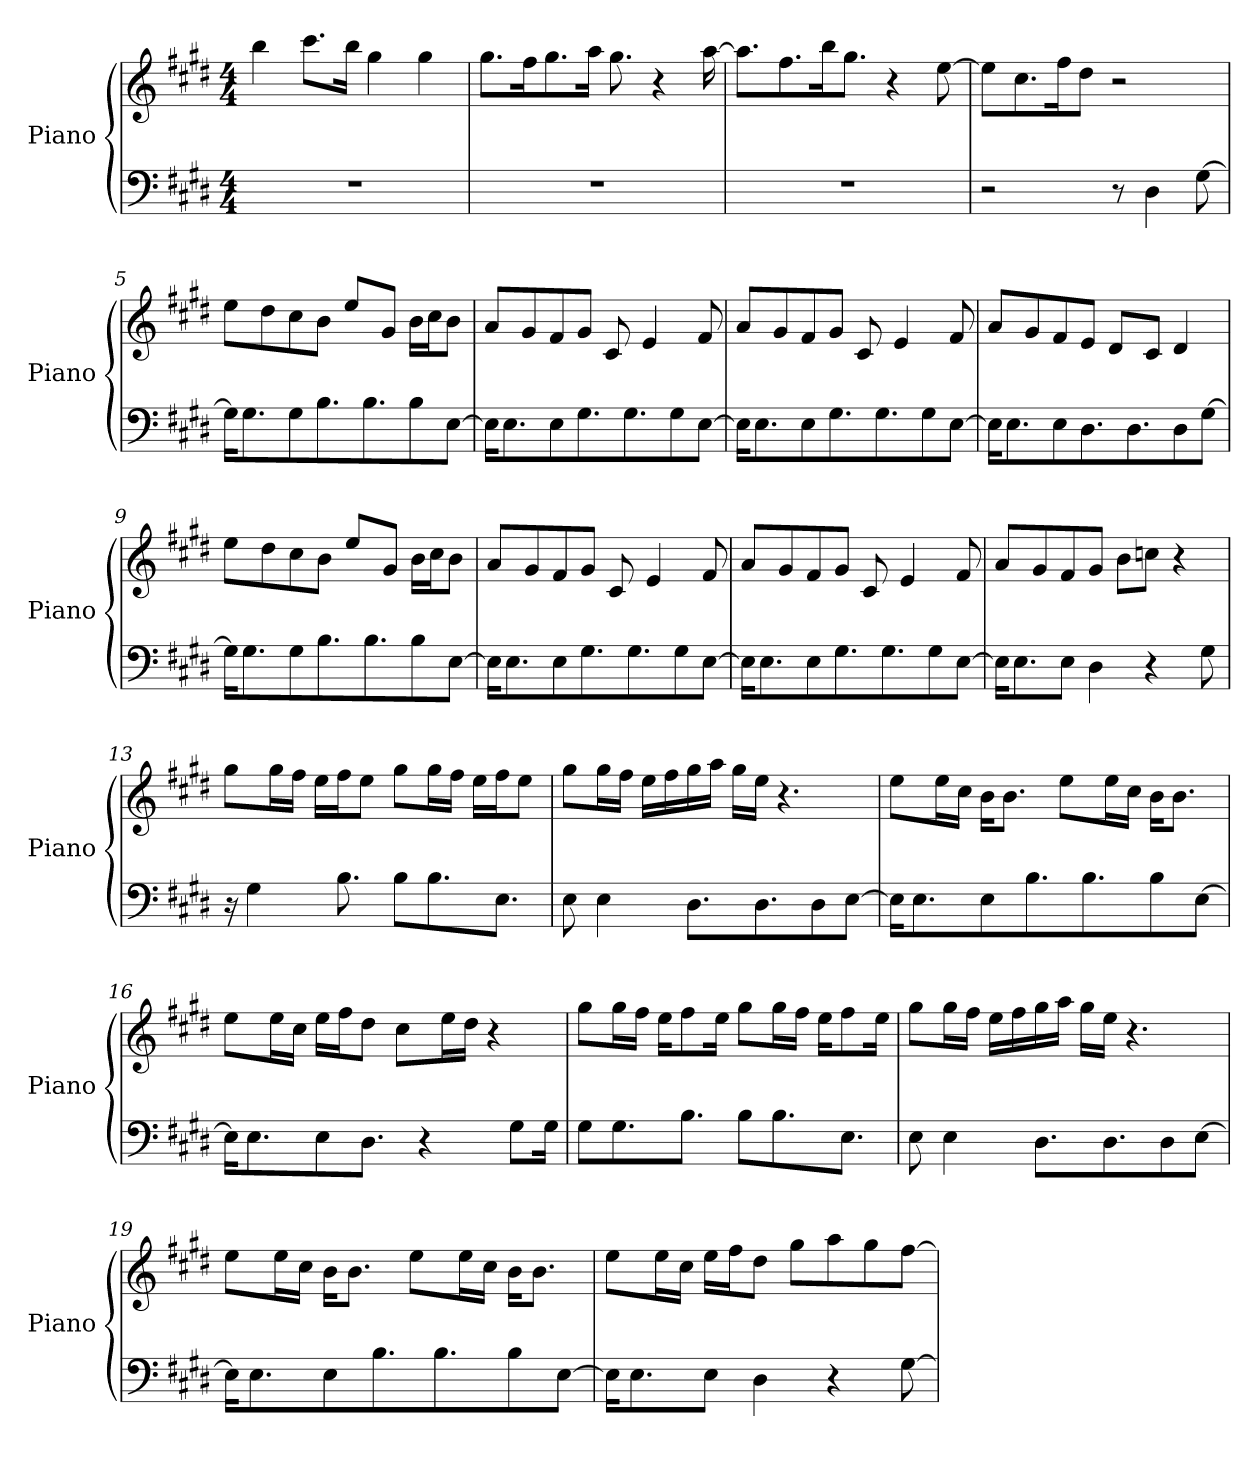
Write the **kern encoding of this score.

**kern	**kern
*part1	*part1
*staff2	*staff1
*I"Piano	*
*I'Piano	*
*clefF4	*clefG2
*k[f#c#g#d#]	*k[f#c#g#d#]
*E:	*E:
*M4/4	*M4/4
=1	=1
1r	4bb\
.	8.ccc#\L
.	16bb\Jk
.	4gg#\
.	4gg#\
=2	=2
1r	8.gg#\L
.	16ff#\K
.	8.gg#\
.	16aa\Jk
.	8.gg#\
.	4r
.	[16aa\
=3	=3
1r	8.aa\L]
.	8.ff#\
.	16bb\K
.	8.gg#\J
.	4r
.	[8ee\
=4	=4
2r	8ee\L]
.	8.cc#\
.	16ff#\K
.	8dd#\J
8r	2r
4D#\	.
[8G#\	.
!!LO:LB:g=z
=5	=5
16G#\KL]	8ee\L
8.G#\	.
.	8dd#\
8G#\	8cc#\
8.B\	8b\J
.	8ee/L
8.B\	.
.	8g#/J
8B\	16b\LL
.	16cc#\J
[8E\J	8b\J
=6	=6
16E\KL]	8a/L
8.E\	.
.	8g#/
8E\	8f#/
8.G#\	8g#/J
.	8c#/
8.G#\	.
.	4e/
8G#\	.
[8E\J	8f#/
=7	=7
16E\KL]	8a/L
8.E\	.
.	8g#/
8E\	8f#/
8.G#\	8g#/J
.	8c#/
8.G#\	.
.	4e/
8G#\	.
[8E\J	8f#/
=8	=8
16E\KL]	8a/L
8.E\	.
.	8g#/
8E\	8f#/
8.D#\	8e/J
.	8d#/L
8.D#\	.
.	8c#/J
8D#\	4d#/
[8G#\J	.
!!LO:LB:g=z
=9	=9
16G#\KL]	8ee\L
8.G#\	.
.	8dd#\
8G#\	8cc#\
8.B\	8b\J
.	8ee/L
8.B\	.
.	8g#/J
8B\	16b\LL
.	16cc#\J
[8E\J	8b\J
=10	=10
16E\KL]	8a/L
8.E\	.
.	8g#/
8E\	8f#/
8.G#\	8g#/J
.	8c#/
8.G#\	.
.	4e/
8G#\	.
[8E\J	8f#/
=11	=11
16E\KL]	8a/L
8.E\	.
.	8g#/
8E\	8f#/
8.G#\	8g#/J
.	8c#/
8.G#\	.
.	4e/
8G#\	.
[8E\J	8f#/
=12	=12
16E\KL]	8a/L
8.E\	.
.	8g#/
8E\J	8f#/
4D#\	8g#/J
.	8b\L
4r	8ccn\J
.	4r
8G#\	.
!!LO:LB:g=z
=13	=13
16r	8gg#\L
4G#\	.
.	16gg#\L
.	16ff#\JJ
.	16ee\LL
8.B\	16ff#\J
.	8ee\J
8B\L	8gg#\L
8.B\	16gg#\L
.	16ff#\JJ
.	16ee\LL
8.E\J	16ff#\J
.	8ee\J
=14	=14
8E\	8gg#\L
4E\	16gg#\L
.	16ff#\JJ
.	16ee\LL
.	16ff#\
8.D#\L	16gg#\
.	16aa\JJ
.	16gg#\LL
8.D#\	16ee\JJ
.	4.r
8D#\	.
[8E\J	.
=15	=15
16E\KL]	8ee\L
8.E\	.
.	16ee\L
.	16cc#\JJ
8E\	16b\KL
.	8.b\J
8.B\	.
.	8ee\L
8.B\	.
.	16ee\L
.	16cc#\JJ
8B\	16b\KL
.	8.b\J
[8E\J	.
!!LO:LB:g=z
=16	=16
16E\KL]	8ee\L
8.E\	.
.	16ee\L
.	16cc#\JJ
8E\	16ee\LL
.	16ff#\J
8.D#\J	8dd#\J
.	8cc#\L
4r	.
.	16ee\L
.	16dd#\JJ
.	4r
8G#\L	.
16G#\Jk	.
=17	=17
8G#\L	8gg#\L
8.G#\	16gg#\L
.	16ff#\JJ
.	16ee\KL
8.B\J	8ff#\
.	16ee\Jk
8B\L	8gg#\L
8.B\	16gg#\L
.	16ff#\JJ
.	16ee\KL
8.E\J	8ff#\
.	16ee\Jk
=18	=18
8E\	8gg#\L
4E\	16gg#\L
.	16ff#\JJ
.	16ee\LL
.	16ff#\
8.D#\L	16gg#\
.	16aa\JJ
.	16gg#\LL
8.D#\	16ee\JJ
.	4.r
8D#\	.
[8E\J	.
!!LO:PB:g=z
=19	=19
16E\KL]	8ee\L
8.E\	.
.	16ee\L
.	16cc#\JJ
8E\	16b\KL
.	8.b\J
8.B\	.
.	8ee\L
8.B\	.
.	16ee\L
.	16cc#\JJ
8B\	16b\KL
.	8.b\J
[8E\J	.
=20	=20
16E\KL]	8ee\L
8.E\	.
.	16ee\L
.	16cc#\JJ
8E\J	16ee\LL
.	16ff#\J
4D#\	8dd#\J
.	8gg#\L
4r	8aa\
.	8gg#\
[8G#\	[8ff#\J
=	=
*-	*-
